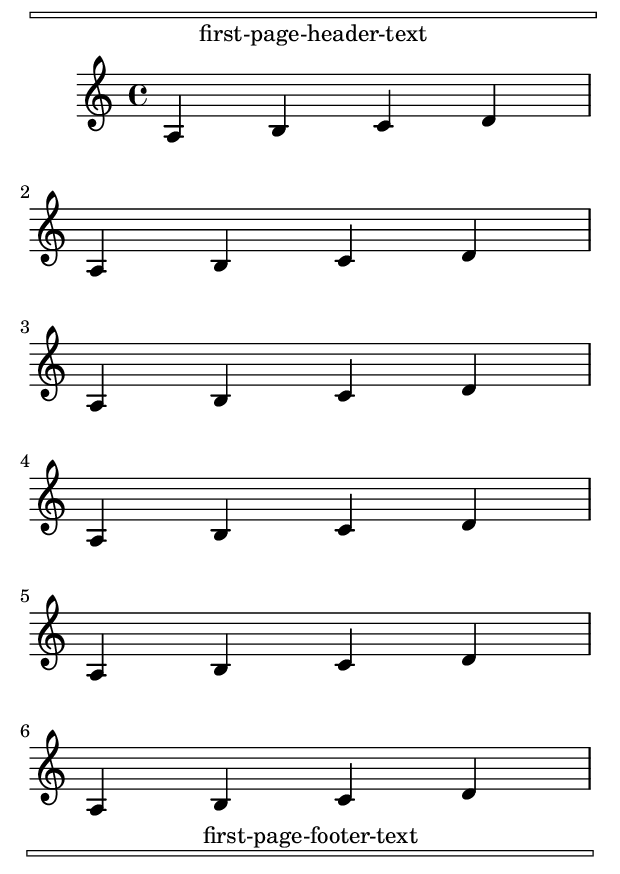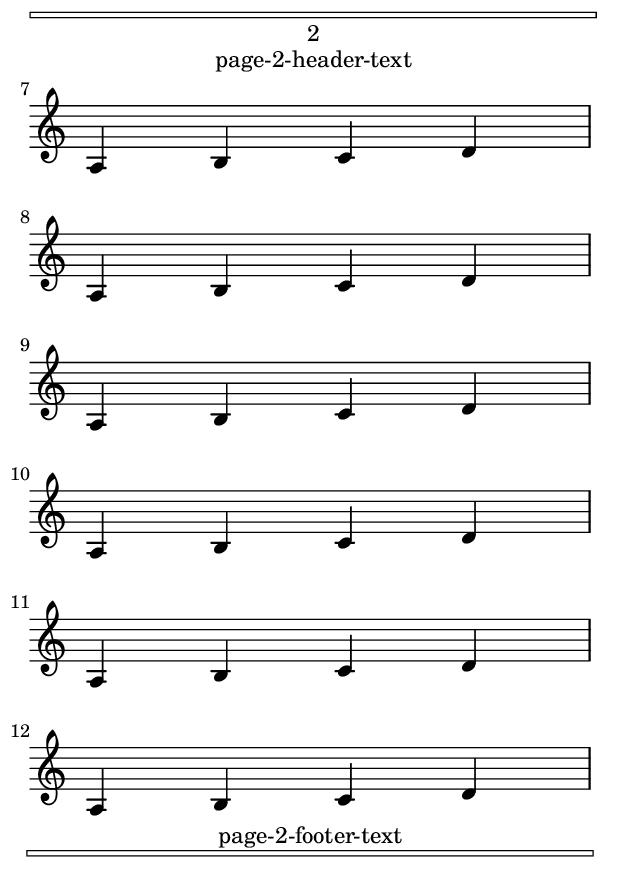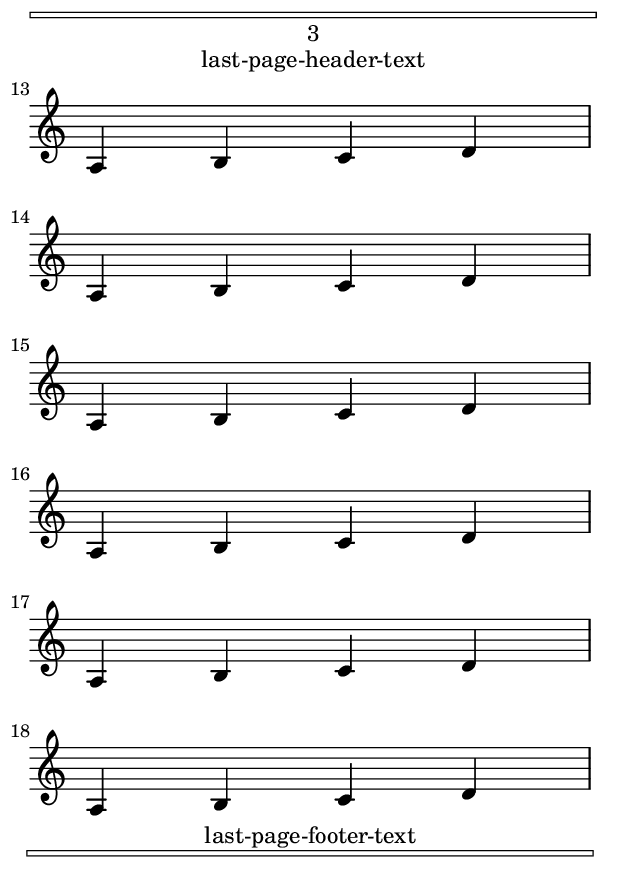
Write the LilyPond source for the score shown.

\version "2.19.21"

\header {

  texidoc = "Page-headers and -footers.  All headers and footers
  should be printed on their specified page. "

}

\paper {
  ragged-last-bottom = ##f

  oddHeaderMarkup = \markup  {
    \override #'(baseline-skip . 2.5)
    \center-column {
      \box \fill-line { \teeny " " " " }
      \on-the-fly #first-page "first-page-header-text"
      \on-the-fly #not-first-page \fromproperty #'page:page-number-string
      \on-the-fly #(on-page 2) "page-2-header-text"
      \on-the-fly #last-page "last-page-header-text"
    }
  }

  evenHeaderMarkup = \oddHeaderMarkup

  oddFooterMarkup = \markup \fill-line {
    \override #'(baseline-skip . 1)
    \center-column {
	\on-the-fly #first-page "first-page-footer-text"
	\on-the-fly #last-page "last-page-footer-text"
	\on-the-fly #(on-page 2) "page-2-footer-text"
	\box \fill-line { \teeny " " " " }
    }
  }
}

#(set-default-paper-size "a6" 'portrait)

\book {
  \score {
    \new Staff \relative {
      \repeat unfold 18 { a b c d \break }
    }
  }
}
